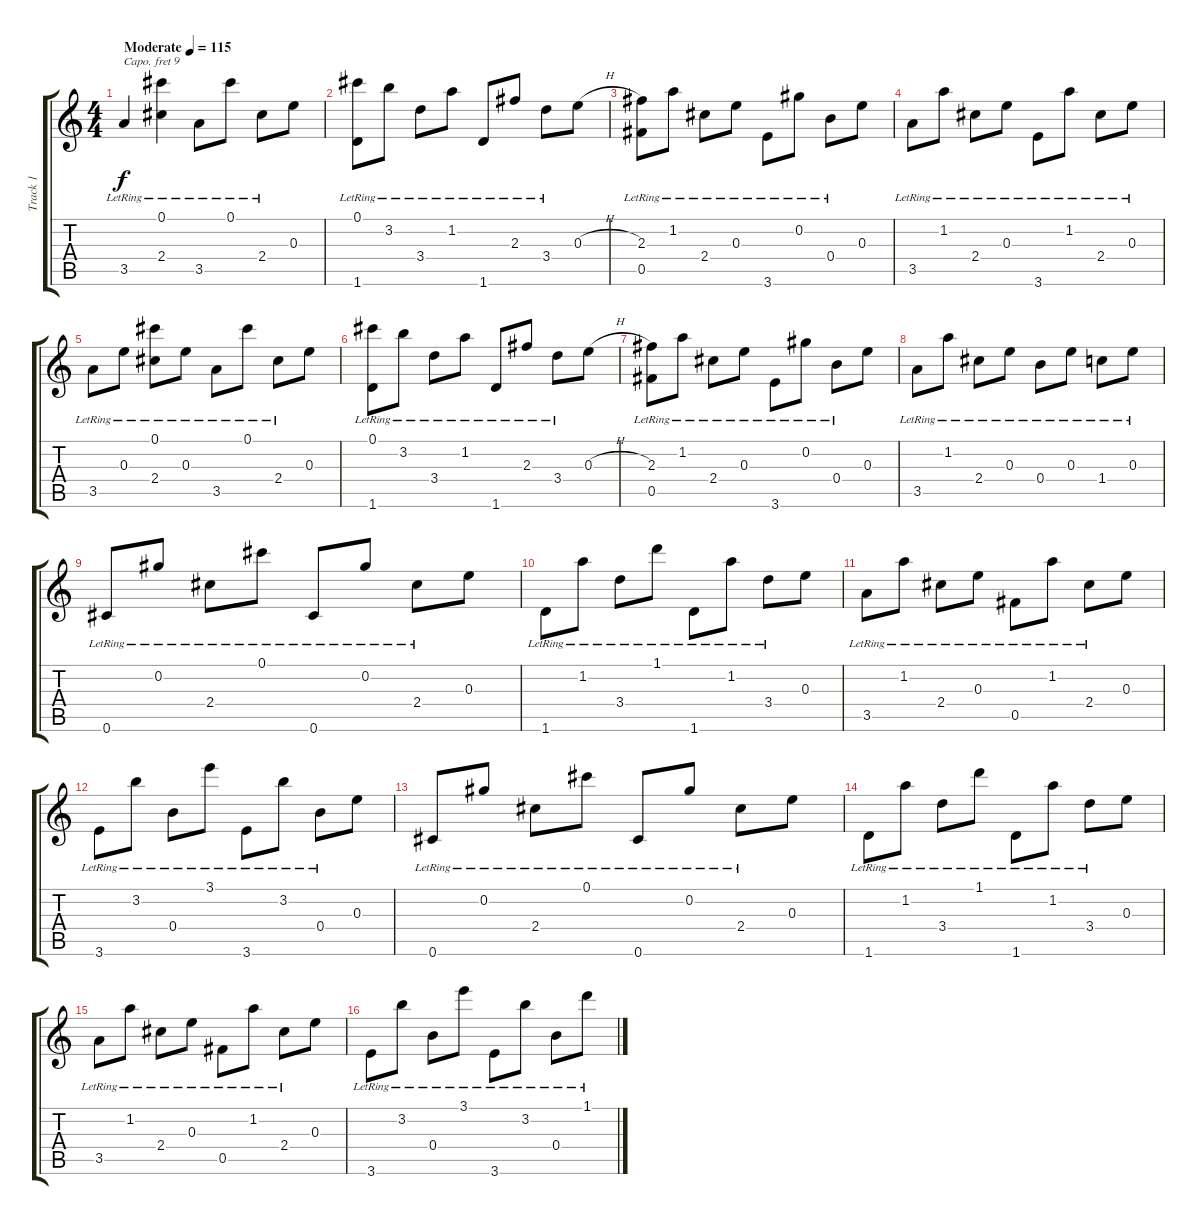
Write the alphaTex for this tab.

\track ("Track 1" "Track 1") {instrument electricguitarjazz}
\staff {score tabs}
\capo 9
\tuning (E4 B3 G3 D3 A2 E2) {hide}
\ts (4 4)
\tempo (115 "Moderate")
\clef g2
\ks c
3.5{lr}.4{dy f instrument electricguitarjazz} (0.1{lr} 2.4{lr}).4 3.5{lr}.8 0.1{lr}.8 2.4{lr}.8 0.3.8 |
(0.1{lr} 1.6{lr}).8 3.2{lr}.8 3.4{lr}.8 1.2{lr}.8 1.6{lr}.8 2.3{lr}.8 3.4{lr}.8 0.3{h}.8 |
(2.3 0.5{lr}).8 1.2{lr}.8 2.4{lr}.8 0.3{lr}.8 3.6{lr}.8 0.2{lr}.8 0.4{lr}.8 0.3.8 |
3.5{lr}.8 1.2{lr}.8 2.4{lr}.8 0.3{lr}.8 3.6{lr}.8 1.2{lr}.8 2.4{lr}.8 0.3{lr}.8 |
3.5{lr}.8 0.3{lr}.8 (0.1{lr} 2.4{lr}).8 0.3{lr}.8 3.5{lr}.8 0.1{lr}.8 2.4{lr}.8 0.3.8 |
(0.1{lr} 1.6{lr}).8 3.2{lr}.8 3.4{lr}.8 1.2{lr}.8 1.6{lr}.8 2.3{lr}.8 3.4{lr}.8 0.3{h}.8 |
(2.3 0.5{lr}).8 1.2{lr}.8 2.4{lr}.8 0.3{lr}.8 3.6{lr}.8 0.2{lr}.8 0.4{lr}.8 0.3.8 |
3.5{lr}.8 1.2{lr}.8 2.4{lr}.8 0.3{lr}.8 0.4{lr}.8 0.3{lr}.8 1.4{lr}.8 0.3{lr}.8 |
0.6{lr}.8 0.2{lr}.8 2.4{lr}.8 0.1{lr}.8 0.6{lr}.8 0.2{lr}.8 2.4{lr}.8 0.3.8 |
1.6{lr}.8 1.2{lr}.8 3.4{lr}.8 1.1{lr}.8 1.6{lr}.8 1.2{lr}.8 3.4{lr}.8 0.3.8 |
3.5{lr}.8 1.2{lr}.8 2.4{lr}.8 0.3{lr}.8 0.5{lr}.8 1.2{lr}.8 2.4{lr}.8 0.3.8 |
3.6{lr}.8 3.2{lr}.8 0.4{lr}.8 3.1{lr}.8 3.6{lr}.8 3.2{lr}.8 0.4{lr}.8 0.3.8 |
0.6{lr}.8 0.2{lr}.8 2.4{lr}.8 0.1{lr}.8 0.6{lr}.8 0.2{lr}.8 2.4{lr}.8 0.3.8 |
1.6{lr}.8 1.2{lr}.8 3.4{lr}.8 1.1{lr}.8 1.6{lr}.8 1.2{lr}.8 3.4{lr}.8 0.3.8 |
3.5{lr}.8 1.2{lr}.8 2.4{lr}.8 0.3{lr}.8 0.5{lr}.8 1.2{lr}.8 2.4{lr}.8 0.3.8 |
3.6{lr}.8 3.2{lr}.8 0.4{lr}.8 3.1{lr}.8 3.6{lr}.8 3.2{lr}.8 0.4{lr}.8 1.1{lr}.8
